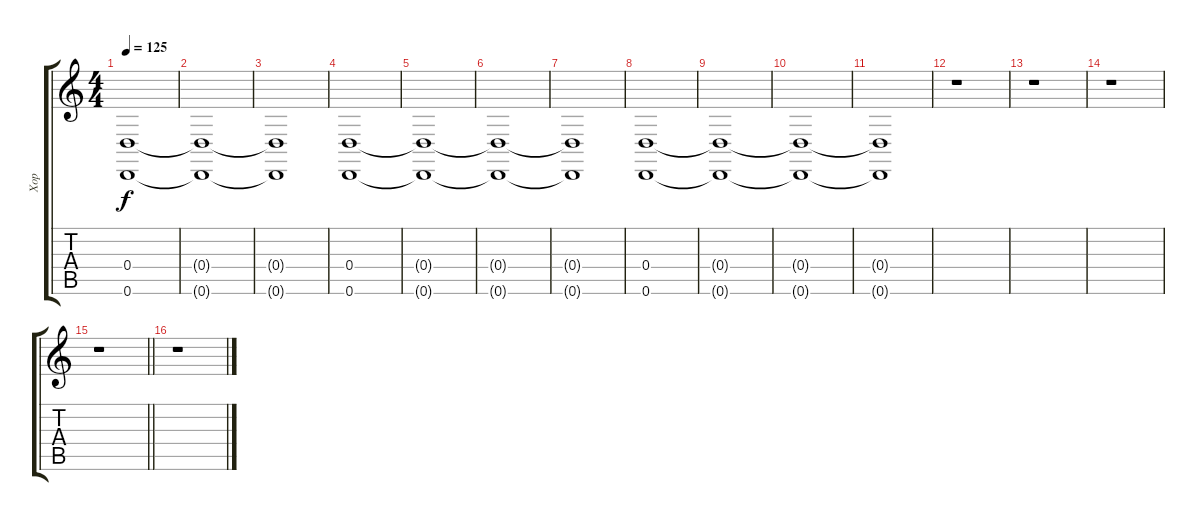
\track ("Хор" "Хор") {instrument choiraahs}
\staff {score tabs}
\tuning (E4 B3 G3 D3 A2 D2) {hide}
\ts (4 4)
\tempo 125
\clef g2
\ks c
(0.4{t} 0.6{t}).1{dy f} |
(0.4{t} 0.6{t}).1 |
(0.4{t} 0.6{t}).1 |
(0.4 0.6).1 |
(0.4{t} 0.6{t}).1 |
(0.4{t} 0.6{t}).1 |
(0.4{t} 0.6{t}).1 |
(0.4 0.6).1 |
(0.4{t} 0.6{t}).1 |
(0.4{t} 0.6{t}).1 |
(0.4{t} 0.6{t}).1 |
r.1 |
r.1 |
r.1 |
\barLineRight lightlight
r.1 |
r.1
